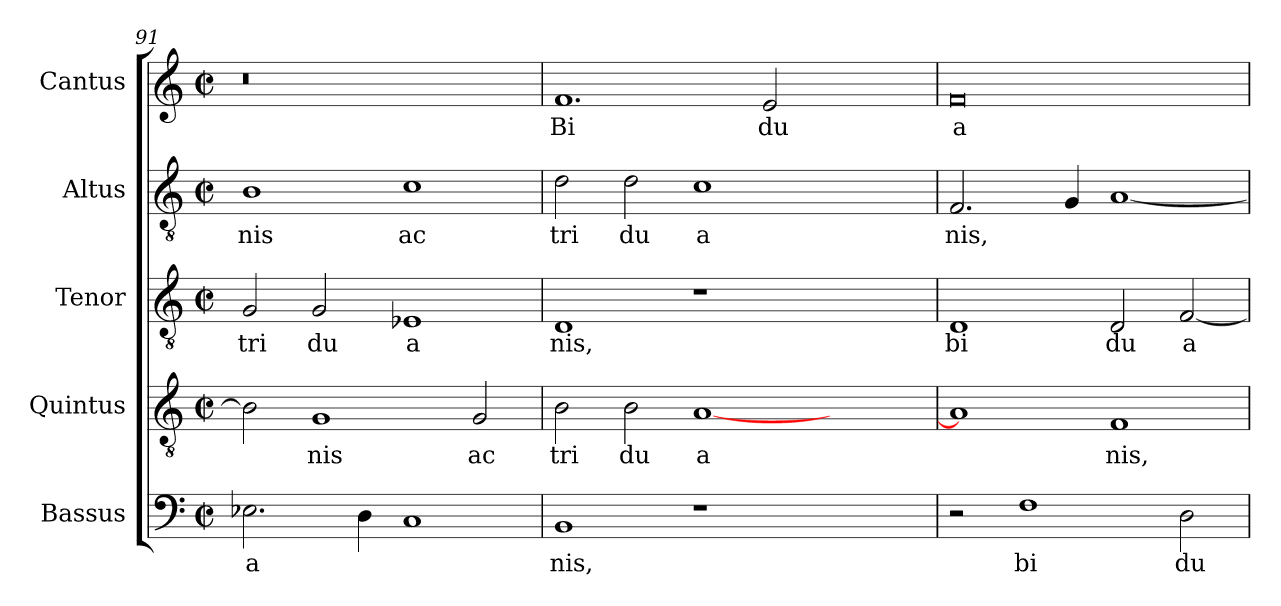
**kern	**text	**kern	**text	**kern	**text	**kern	**text	**kern	**text
*part5	*part5	*part4	*part4	*part3	*part3	*part2	*part2	*part1	*part1
*staff5	*staff5	*staff4	*staff4	*staff3	*staff3	*staff2	*staff2	*staff1	*staff1
*I"Bassus	*	*I"Quintus	*	*I"Tenor	*	*I"Altus	*	*I"Cantus	*
*clefF4	*	*clefGv2	*	*clefGv2	*	*clefGv2	*	*clefG2	*
*k[]	*	*k[]	*	*k[]	*	*k[]	*	*k[]	*
*C:	*	*C:	*	*C:	*	*C:	*	*C:	*
*M2/2	*	*M2/2	*	*M2/2	*	*M2/2	*	*M2/2	*
*met(c|)	*	*met(c|)	*	*met(c|)	*	*met(c|)	*	*met(c|)	*
=91	=91	=91	=91	=91	=91	=91	=91	=91	=91
!	!LO:LY:b:cj	!	!	!	!LO:LY:b:cj	!	!LO:LY:b:cj	!	!
2.E-X\	a	2B\]	.	2G/	tri	1B	nis	0r	.
!	!	!	!LO:LY:b:cj	!	!LO:LY:b:cj	!	!	!	!
.	.	1G	nis	2G/	du	.	.	.	.
4D\	.	.	.	.	.	.	.	.	.
!	!	!	!	!	!LO:LY:b:cj	!	!LO:LY:b:cj	!	!
1C	.	.	.	1E-X	a	1c	ac	.	.
!	!	!	!LO:LY:b:cj	!	!	!	!	!	!
.	.	2G/	ac	.	.	.	.	.	.
=92	=92	=92	=92	=92	=92	=92	=92	=92	=92
!	!LO:LY:b:cj	!	!LO:LY:b:cj	!	!LO:LY:b:cj	!	!LO:LY:b:cj	!	!LO:LY:b:cj
1BB	nis,	2B\	tri	1D	nis,	2d\	tri	1.f	Bi
!	!	!	!LO:LY:b:cj	!	!	!	!LO:LY:b:cj	!	!
.	.	2B\	du	.	.	2d\	du	.	.
!LO:N:vis=1	!	!	!LO:LY:b:rj	!LO:N:vis=1	!	!	!LO:LY:b:cj	!	!
0r	.	[<1A	a	0r	.	1c	a	.	.
!	!	!	!	!	!	!	!	!	!LO:LY:b:cj
.	.	.	.	.	.	.	.	2e/	du
.	.	1ryy	.	.	.	1ryy	.	1ryy	.
=93	=93	=93	=93	=93	=93	=93	=93	=93	=93
!	!	!	!	!	!LO:LY:b:cj	!	!LO:LY:b	!	!LO:LY:b:cj
2r	.	1A]	.	1D	bi	2.F/	nis,	0f	a
!	!LO:LY:b:cj	!	!	!	!	!	!	!	!
1F	bi	.	.	.	.	.	.	.	.
.	.	.	.	.	.	4G/	.	.	.
!	!	!	!LO:LY:b:cj	!	!LO:LY:b:cj	!	!	!	!
.	.	1F	nis,	2D/	du	[<1A	.	.	.
!	!LO:LY:b:cj	!	!	!	!LO:LY:b:cj	!	!	!	!
2D\	du	.	.	[<2F/	a	.	.	.	.
=	=	=	=	=	=	=	=	=	=
*-	*-	*-	*-	*-	*-	*-	*-	*-	*-
